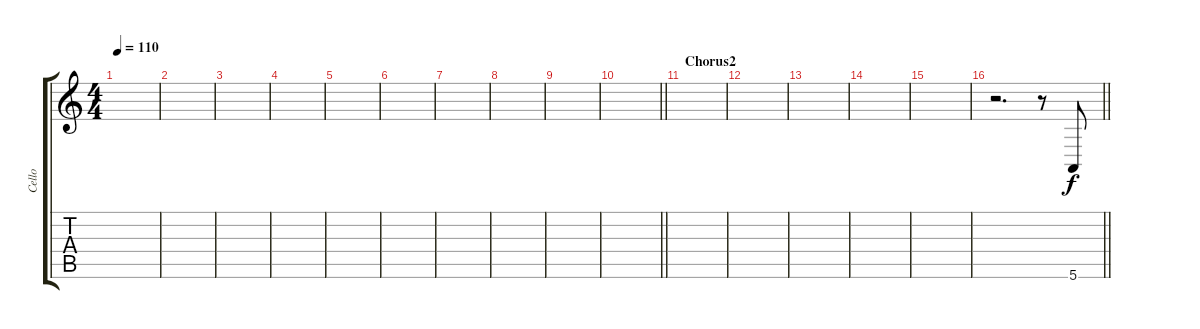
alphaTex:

\track ("Cello" "Cello") {instrument cello}
\staff {score tabs}
\tuning (E4 B3 G3 D3 A2 E2) {hide}
\ts (4 4)
\tempo 110
\clef g2
\ks c
|
|
|
|
|
|
|
|
|
\barLineRight lightlight
|
\section ("" "Chorus2")
|
|
|
|
|
\barLineRight lightlight
r.2{d} r.8 5.6.8
